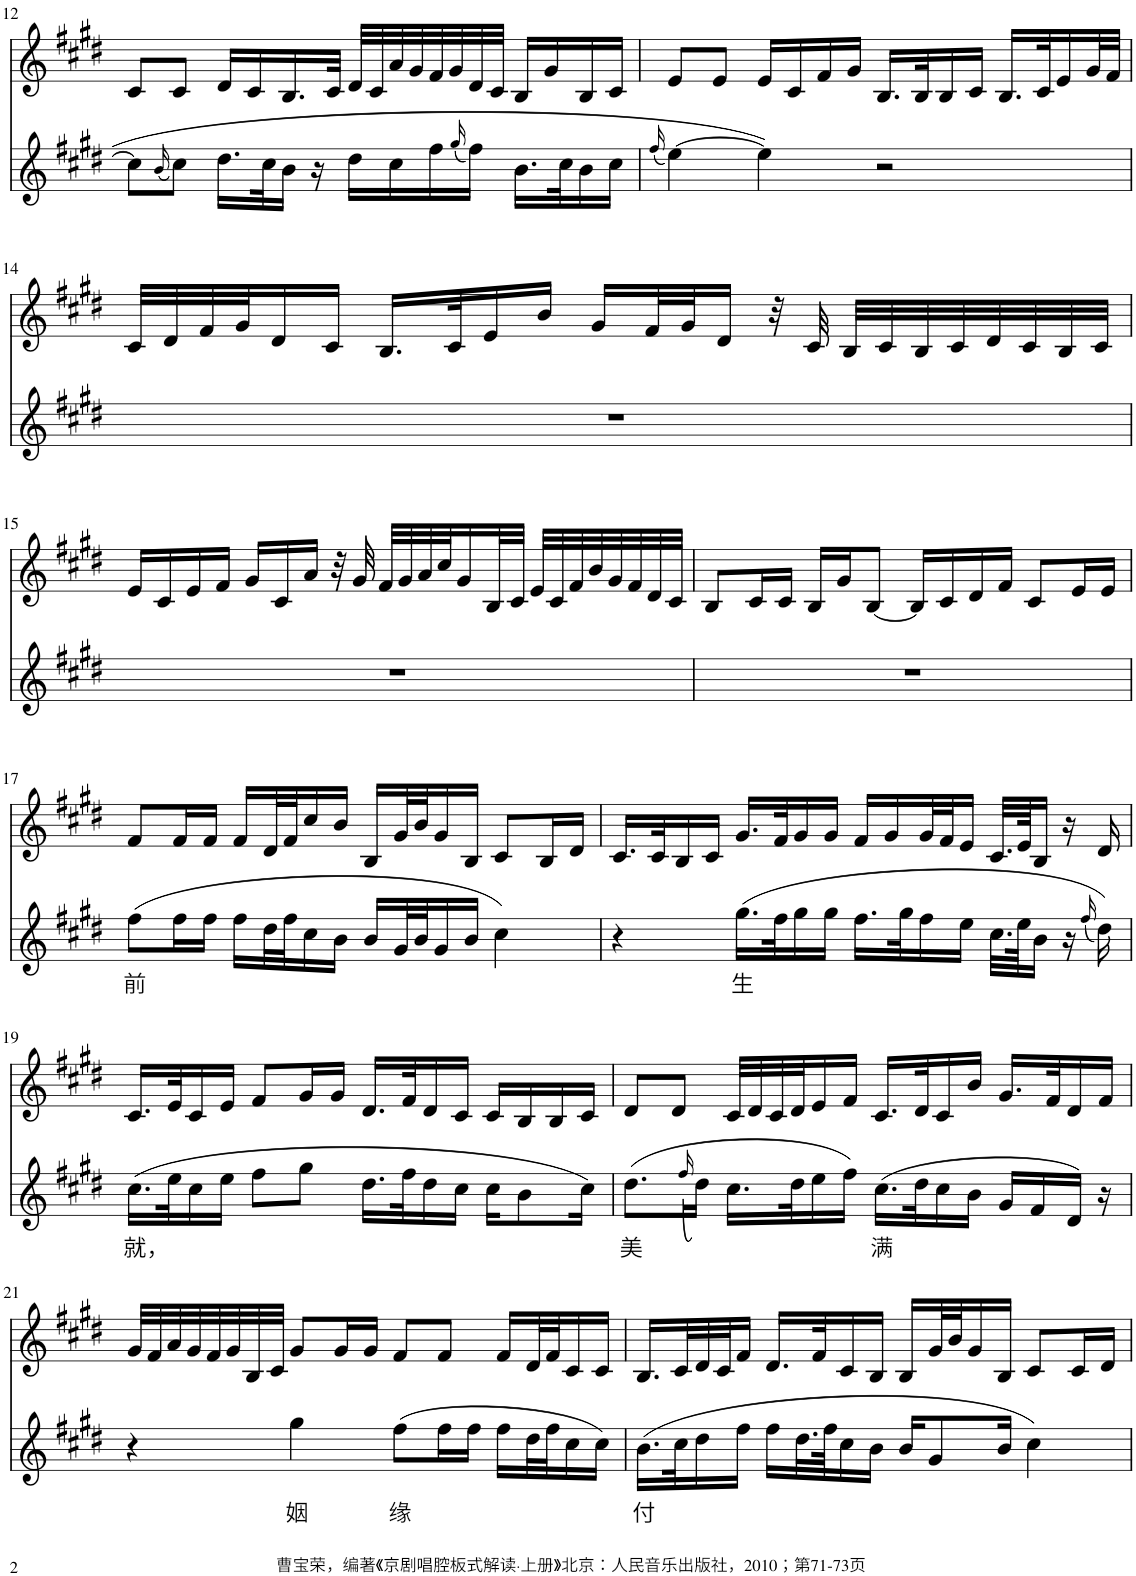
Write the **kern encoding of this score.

**kern	**text	**kern
*part2	*part2	*part1
*staff2	*staff2	*staff1
*I"Piano	*	*I"Piano
*I'Pno	*	*I'Pno
!!LO:PB:g=z
*clefG2	*	*clefG2
*k[f#c#g#d#]	*	*k[f#c#g#d#]
*M4/4	*	*M4/4
=12	=12	=12
8cc#\L]	.	8c#/L
(16qb/	.	.
8cc#\J)	.	8c#/J
16.dd#\LL	.	16d#/LL
.	.	16c#/
32cc#\K	.	.
16b\JJ	.	16.B/
16r	.	.
.	.	32c#/JJk
16dd#\LL	.	32d#/LLL
.	.	32c#/
16cc#\	.	32a/
.	.	32g#/
16ff#\	.	32f#/
.	.	32g#/
(16qgg#/	.	.
16ff#\JJ)	.	32d#/
.	.	32c#/JJJ
16.b\LL	.	16B/LL
.	.	16g#/
32cc#\K	.	.
16b\	.	16B/
16cc#\JJ	.	16c#/JJ
=13	=13	=13
(16qff#/	.	.
[4ee\)	.	8e/L
.	.	8e/J
4ee\]	.	16e/LL
.	.	16c#/
.	.	16f#/
.	.	16g#/JJ
2r	.	16.B/LL
.	.	32B/K
.	.	16B/
.	.	16c#/JJ
.	.	16.B/LL
.	.	32c#/K
.	.	16e/
.	.	32g#/L
.	.	32f#/JJJ
!!LO:LB:g=z
=14	=14	=14
1r	.	32c#/LLL
.	.	32d#/
.	.	32f#/
.	.	32g#/J
.	.	16d#/
.	.	16c#/JJ
.	.	16.B/LL
.	.	32c#/K
.	.	16e/
.	.	16b/JJ
.	.	16g#/LL
.	.	32f#/L
.	.	32g#/J
.	.	16d#/JJ
.	.	32r
.	.	32c#/
.	.	32B/LLL
.	.	32c#/
.	.	32B/
.	.	32c#/
.	.	32d#/
.	.	32c#/
.	.	32B/
.	.	32c#/JJJ
!!LO:LB:g=z
=15	=15	=15
1r	.	16e/LL
.	.	16c#/
.	.	16e/
.	.	16f#/JJ
.	.	16g#/LL
.	.	16c#/
.	.	16a/JJ
.	.	32r
.	.	32g#/
.	.	32f#/LLL
.	.	32g#/
.	.	32a/
.	.	32cc#/J
.	.	16g#/
.	.	32B/L
.	.	32c#/JJJ
.	.	32e/LLL
.	.	32c#/
.	.	32f#/
.	.	32b/
.	.	32g#/
.	.	32f#/
.	.	32d#/
.	.	32c#/JJJ
=16	=16	=16
1r	.	8B/L
.	.	16c#/L
.	.	16c#/JJ
.	.	16B/LL
.	.	16g#/J
.	.	[8B/J
.	.	16B/LL]
.	.	16c#/
.	.	16d#/
.	.	16f#/JJ
.	.	8c#/L
.	.	16e/L
.	.	16e/JJ
!!LO:LB:g=z
=17	=17	=17
!	!LO:LY:b	!
(8ff#\L	前	8f#/L
16ff#\L	.	16f#/L
16ff#\JJ	.	16f#/JJ
16ff#\LL	.	16f#/LL
32dd#\L	.	32d#/L
32ff#\J	.	32f#/J
16cc#\	.	16cc#/
16b\JJ	.	16b/JJ
16b/LL	.	16B/LL
32g#/L	.	32g#/L
32b/J	.	32b/J
16g#/	.	16g#/
16b/JJ	.	16B/JJ
4cc#\)	.	8c#/L
.	.	16B/L
.	.	16d#/JJ
=18	=18	=18
4r	.	16.c#/LL
.	.	32c#/K
.	.	16B/
.	.	16c#/JJ
!	!LO:LY:b	!
(16.gg#\LL	生	16.g#/LL
32ff#\K	.	32f#/K
16gg#\	.	16g#/
16gg#\JJ	.	16g#/JJ
16.ff#\LL	.	16f#/LL
.	.	16g#/
32gg#\K	.	.
16ff#\	.	32g#/L
.	.	32f#/J
16ee\JJ	.	16e/JJ
32.cc#\LLL	.	32.c#/LLL
64ee\JK	.	64e/JK
16b\JJ	.	16B/JJ
16r	.	16r
(16qff#/	.	.
16dd#\))	.	16d#/
!!LO:LB:g=z
=19	=19	=19
!	!LO:LY:b	!
(16.cc#\LL	就，	16.c#/LL
32ee\K	.	32e/K
16cc#\	.	16c#/
16ee\JJ	.	16e/JJ
8ff#\L	.	8f#/L
8gg#\J	.	16g#/L
.	.	16g#/JJ
16.dd#\LL	.	16.d#/LL
32ff#\K	.	32f#/K
16dd#\	.	16d#/
16cc#\JJ	.	16c#/JJ
16cc#\KL	.	16c#/LL
8b\	.	16B/
.	.	16B/
16cc#\Jk)	.	16c#/JJ
=20	=20	=20
!	!LO:LY:b	!
(8.dd#\L	美	8d#/L
.	.	8d#/J
(16qff#/	.	.
16dd#\Jk)	.	.
16.cc#\LL	.	32c#/LLL
.	.	32d#/
.	.	32c#/
32dd#\K	.	32d#/J
16ee\	.	16e/
16ff#\JJ)	.	16f#/JJ
!	!LO:LY:b	!
(16.cc#\LL	满	16.c#/LL
32dd#\K	.	32d#/K
16cc#\	.	16c#/
16b\JJ	.	16b/JJ
16g#/LL	.	16.g#/LL
16f#/	.	.
.	.	32f#/K
16d#/JJ)	.	16d#/
16r	.	16f#/JJ
!!LO:LB:g=z
=21	=21	=21
4r	.	32g#/LLL
.	.	32f#/
.	.	32a/
.	.	32g#/
.	.	32f#/
.	.	32g#/
.	.	32B/
.	.	32c#/JJJ
!	!LO:LY:b	!
4gg#\	姻	8g#/L
.	.	16g#/L
.	.	16g#/JJ
!	!LO:LY:b	!
(8ff#\L	缘	8f#/L
16ff#\L	.	8f#/J
16ff#\JJ	.	.
16ff#\LL	.	16f#/LL
32dd#\L	.	32d#/L
32ff#\J	.	32f#/J
16cc#\	.	16c#/
16cc#\JJ)	.	16c#/JJ
=22	=22	=22
!	!LO:LY:b	!
(16.b\LL	付	16.B/LL
32cc#\K	.	32c#/L
16dd#\	.	32d#/
.	.	32c#/J
16ff#\JJ	.	16f#/JJ
16ff#\LL	.	16.d#/LL
32.dd#\L	.	.
.	.	32f#/K
64ff#\JK	.	.
16cc#\	.	16c#/
16b\JJ	.	16B/JJ
16b/KL	.	16B/LL
8g#/	.	32g#/L
.	.	32b/J
.	.	16g#/
16b/Jk	.	16B/JJ
4cc#\)	.	8c#/L
.	.	16c#/L
.	.	16d#/JJ
=	=	=
*-	*-	*-
